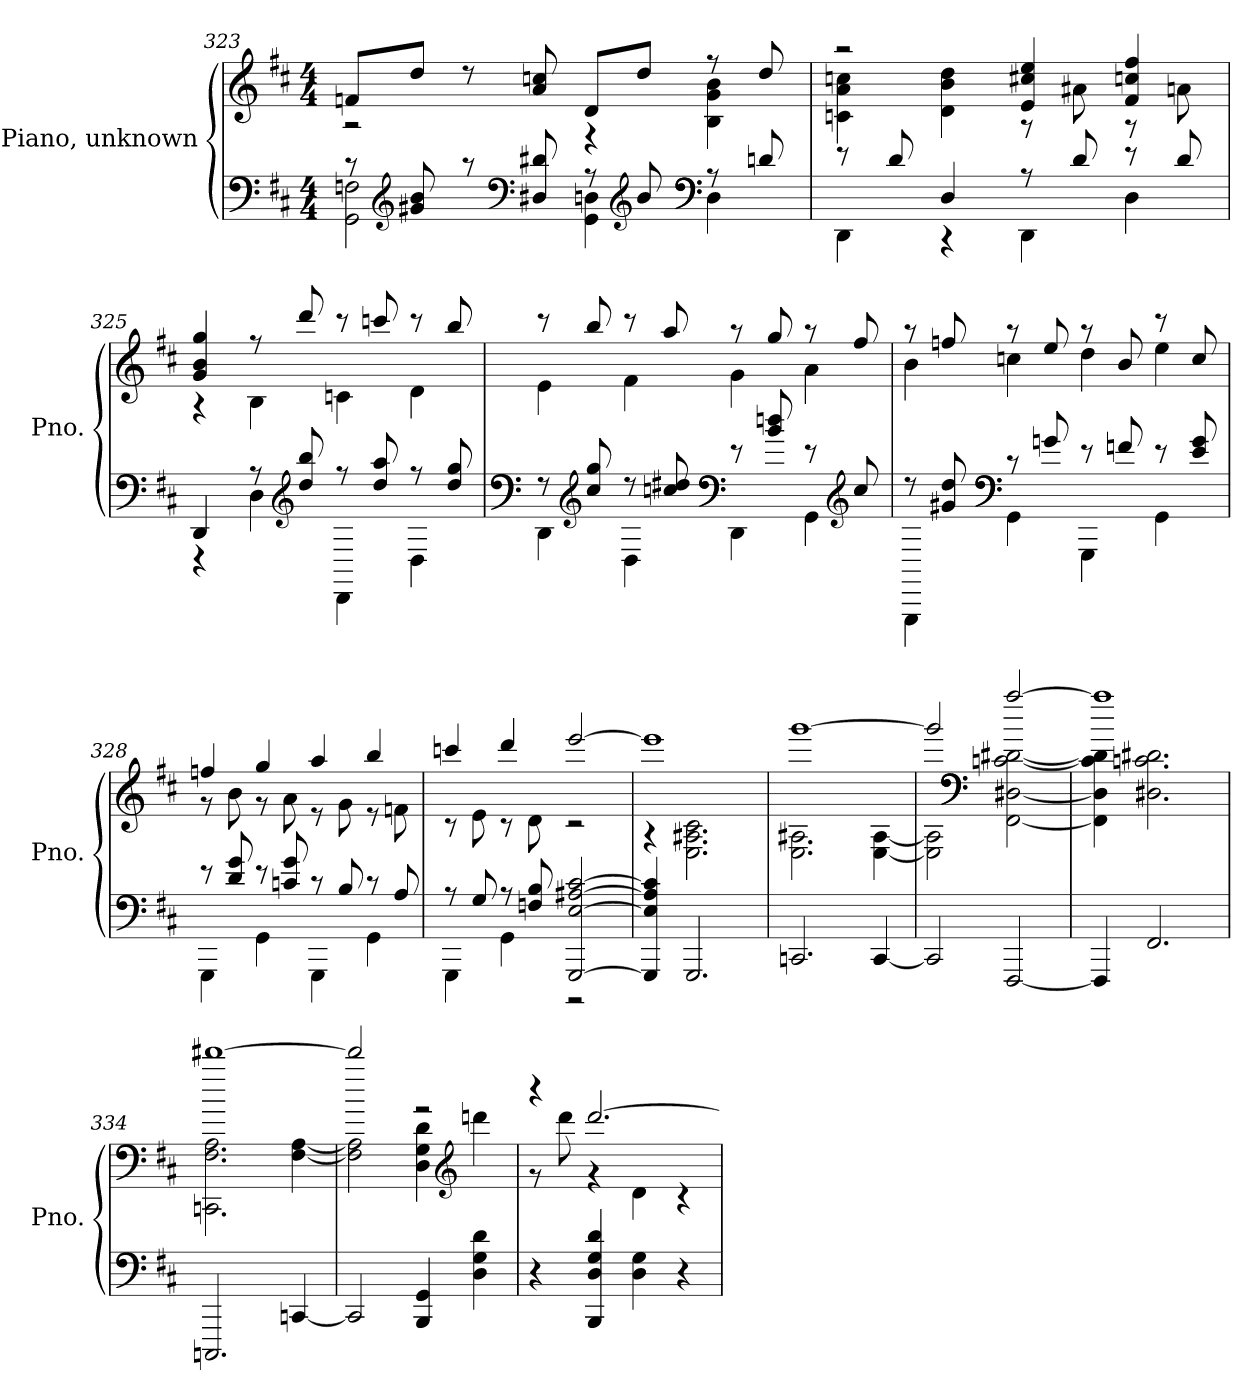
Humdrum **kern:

**kern	**kern
*part1	*part1
*staff2	*staff1
*I"Piano, unknown	*
*I'Pno.	*
*clefF4	*clefG2
*k[f#c#]	*k[f#c#]
*M4/4	*M4/4
=323	=323
*^	*^
8r	2GG\ 2Fn\	8fn/L	2r
*clefG2	*	*	*
8g#X/ 8b/	.	8dd/J	.
8r	.	8r	.
*clefF4	*	*	*
8D#X/ 8d#X/	.	8a/ 8ccn/	.
8r	4GG\ 4Dn\	8d/L	4r
*clefG2	*	*	*
8b/	.	8dd/J	.
*clefF4	*	*	*
8r	4D\	8r	4B\ 4g\ 4b\
8dn/	.	8dd/	.
!!LO:LB:g=z	!!
=324	=324	=324	=324
8r	4DD\	2r	4cn\ 4a\ 4ccn\
8d/	.	.	.
4D/	4r	.	4d\ 4b\ 4dd\
8r	4DD\	4e/ 4cc#X/ 4ee/	8r
8d/	.	.	8a#X\
8r	4D\	4f#/ 4ccn/ 4ff#/	8r
8d/	.	.	8an\
=325	=325	=325	=325
4DD/	4r	4g/ 4b/ 4gg/	4r
8r	4D\	8r	4B\
*clefG2	*	*	*
8dd/ 8bb/	.	8ddd/	.
8r	4DD\	8r	4cn\
8dd/ 8aa/	.	8cccn/	.
8r	4D\	8r	4d\
8dd/ 8gg/	.	8bb/	.
=326	=326	=326	=326
*clefF4	*	*	*
8r	4DD\	8r	4e\
*clefG2	*	*	*
8cc#/ 8gg/	.	8bb/	.
8r	4D\	8r	4f#\
8ccn/ 8dd#X/	.	8aa/	.
*clefF4	*	*	*
8r	4DD\	8r	4g\
8b/ 8ddn/	.	8gg/	.
8r	4GG\	8r	4a\
*clefG2	*	*	*
8cc/	.	8ff#/	.
!!LO:LB:g=z	!!
=327	=327	=327	=327
8r	4GGG\	8r	4b\
8g#X/ 8dd/	.	8ffn/	.
*clefF4	*	*	*
8r	4GG\	8r	4ccn\
8gn/	.	8ee/	.
8r	4GGG\	8r	4dd\
8fn/	.	8b/	.
8r	4GG\	8r	4ee\
8e/ 8g/	.	8cc/	.
=328	=328	=328	=328
8r	4GGG\	4ffn/	8r
8d/ 8g/	.	.	8b\
8r	4GG\	4gg/	8r
8cn/ 8g/	.	.	8a\
8r	4GGG\	4aa/	8r
8B/	.	.	8g\
8r	4GG\	4bb/	8r
8A/	.	.	8fn\
=329	=329	=329	=329
8r	4GGG\	4cccn/	8r
8G/	.	.	8e\
8r	4GG\	4ddd/	8r
8Fn/ 8B/	.	.	8d\
[2GGG/ [2E/ [2A#X/ [2c#/	2r	[2eee/	2r
*v	*v	*	*
=330	=330	=330
4GGG/] 4E/] 4A#/] 4c#/]	1eee]	4r
2.GGG/	.	2.E\ 2.A#X\ 2.c#\
!!LO:LB:g=z	!!
=331	=331	=331
2.CCn/	[1ggg	2.E\ 2.A#X\
[4CC/	.	[4E\ [4A#\
=332	=332	=332
2CC/]	2ggg/]	2E\] 2A#\]
*	*clefF4	*
[2FFF#/	[2aa/	[2FF#\ [2D#X\ [2cn\ [2d#X\
=333	=333	=333
4FFF#/]	1aa]	4FF#\] 4D#\] 4c\] 4d#\]
2.FF#/	.	2.D#X\ 2.cn\ 2.d#X\
=334	=334	=334
2.CCCn/	[1ddd#X	2.CCn\ 2.F#\ 2.A\
[4CCn/	.	[4F#\ [4A\
=335	=335	=335
2CC/]	2ddd#/]	2F#\] 2A\]
4BBB/ 4GG/	2r	4D\ 4G\ 4d\
*	*clefG2	*
4D\ 4G\ 4d\	.	4dddn\
=336	=336	=336
4r	4r	8r
.	.	8ddd\
4BBB/ 4D/ 4G/ 4d/	[2.ddd/	4r
4D\ 4G\	.	4d\
4r	.	4r
*	*v	*v
=	=
*-	*-
